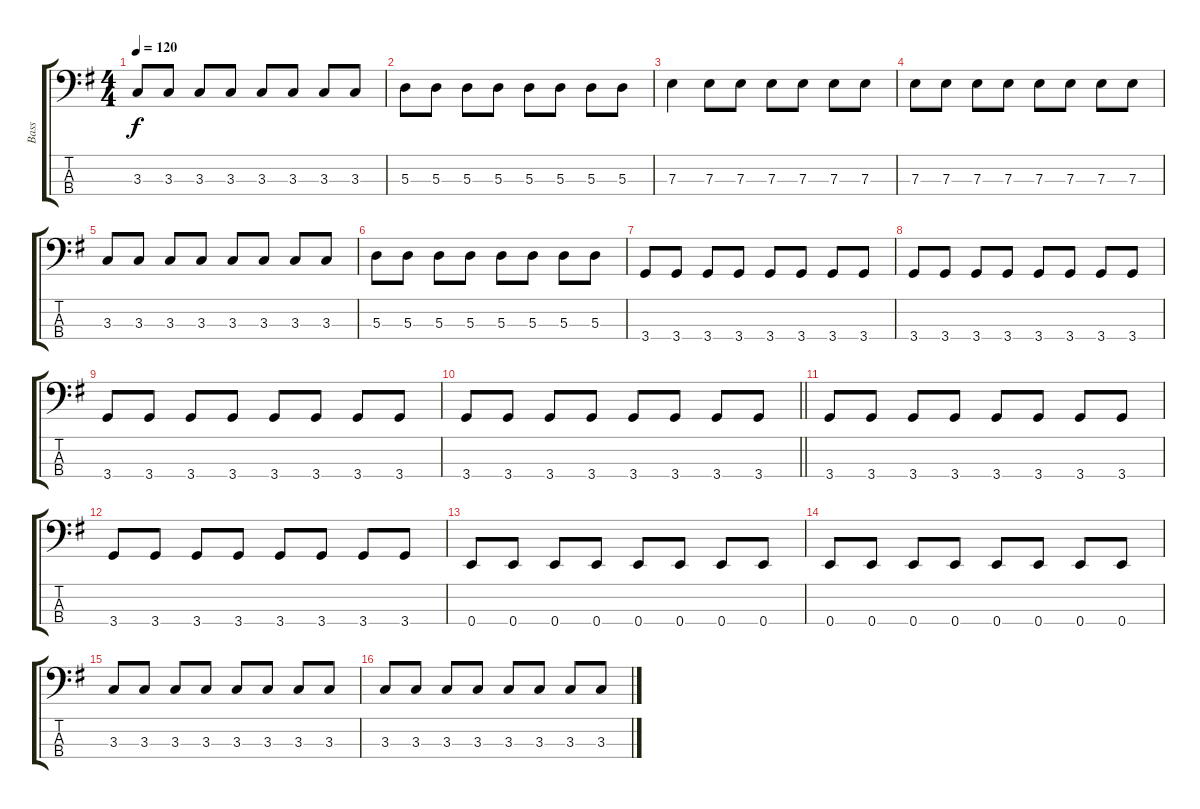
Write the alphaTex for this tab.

\track ("Bass" "Bass") {instrument electricbasspick}
\staff {score tabs}
\tuning (G2 D2 A1 E1) {hide}
\ts (4 4)
\tempo 120
\clef f4
\ks eminor
3.3.8{dy f} 3.3.8 3.3.8 3.3.8 3.3.8 3.3.8 3.3.8 3.3.8 |
5.3.8 5.3.8 5.3.8 5.3.8 5.3.8 5.3.8 5.3.8 5.3.8 |
7.3.4 7.3.8 7.3.8 7.3.8 7.3.8 7.3.8 7.3.8 |
7.3.8 7.3.8 7.3.8 7.3.8 7.3.8 7.3.8 7.3.8 7.3.8 |
3.3.8 3.3.8 3.3.8 3.3.8 3.3.8 3.3.8 3.3.8 3.3.8 |
5.3.8 5.3.8 5.3.8 5.3.8 5.3.8 5.3.8 5.3.8 5.3.8 |
3.4.8 3.4.8 3.4.8 3.4.8 3.4.8 3.4.8 3.4.8 3.4.8 |
3.4.8 3.4.8 3.4.8 3.4.8 3.4.8 3.4.8 3.4.8 3.4.8 |
3.4.8 3.4.8 3.4.8 3.4.8 3.4.8 3.4.8 3.4.8 3.4.8 |
\barLineRight lightlight
3.4.8 3.4.8 3.4.8 3.4.8 3.4.8 3.4.8 3.4.8 3.4.8 |
3.4.8 3.4.8 3.4.8 3.4.8 3.4.8 3.4.8 3.4.8 3.4.8 |
3.4.8 3.4.8 3.4.8 3.4.8 3.4.8 3.4.8 3.4.8 3.4.8 |
0.4.8 0.4.8 0.4.8 0.4.8 0.4.8 0.4.8 0.4.8 0.4.8 |
0.4.8 0.4.8 0.4.8 0.4.8 0.4.8 0.4.8 0.4.8 0.4.8 |
3.3.8 3.3.8 3.3.8 3.3.8 3.3.8 3.3.8 3.3.8 3.3.8 |
3.3.8 3.3.8 3.3.8 3.3.8 3.3.8 3.3.8 3.3.8 3.3.8
